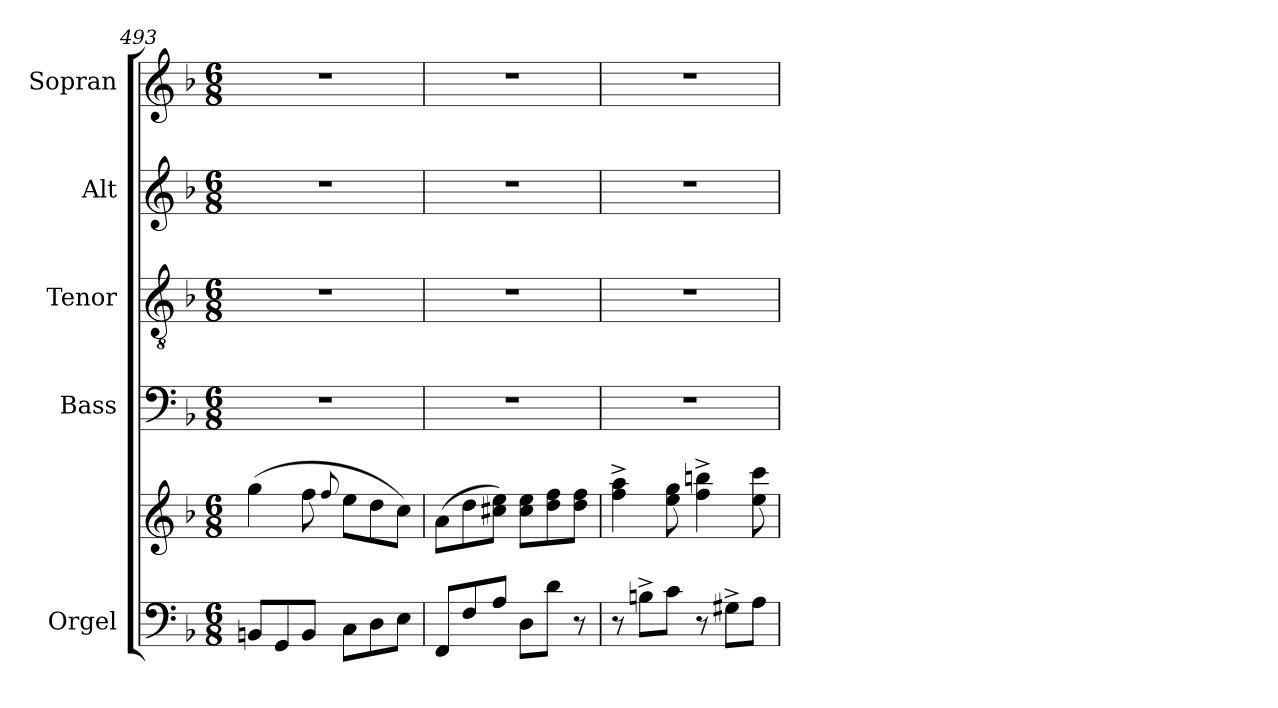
**kern	**kern	**kern	**kern	**kern	**kern
*part5	*part5	*part4	*part3	*part2	*part1
*staff6	*staff5	*staff4	*staff3	*staff2	*staff1
*I"Orgel	*	*I"Bass	*I"Tenor	*I"Alt	*I"Sopran
*I'Org.	*	*I'B.	*I'T.	*I'A.	*I'S.
*clefF4	*clefG2	*clefF4	*clefGv2	*clefG2	*clefG2
*k[b-]	*k[b-]	*k[b-]	*k[b-]	*k[b-]	*k[b-]
*F:	*F:	*F:	*F:	*F:	*F:
*M6/8	*M6/8	*M6/8	*M6/8	*M6/8	*M6/8
=493	=493	=493	=493	=493	=493
8BBn/L	(>4gg\	2.r	2.r	2.r	2.r
8GG/	.	.	.	.	.
8BB/J	8ff\	.	.	.	.
.	8qqff/	.	.	.	.
8C\L	8ee\L	.	.	.	.
8D\	8dd\	.	.	.	.
8E\J	8cc\J)	.	.	.	.
=494	=494	=494	=494	=494	=494
8FF/L	(>8a\L	2.r	2.r	2.r	2.r
8F/	8dd\	.	.	.	.
8A/J	8cc#X\ 8ee\J)	.	.	.	.
8D\L	8cc#\ 8ee\L	.	.	.	.
8d\J	8dd\ 8ff\	.	.	.	.
8r	8dd\ 8ff\J	.	.	.	.
=495	=495	=495	=495	=495	=495
8r	4ff\^> 4aa\^>	2.r	2.r	2.r	2.r
8Bn^>\L	.	.	.	.	.
8c\J	8ee\ 8gg\	.	.	.	.
8r	4ff\^> 4bbn\^>	.	.	.	.
8G#X^>\L	.	.	.	.	.
8A\J	8ee\ 8ccc\	.	.	.	.
=	=	=	=	=	=
*-	*-	*-	*-	*-	*-
